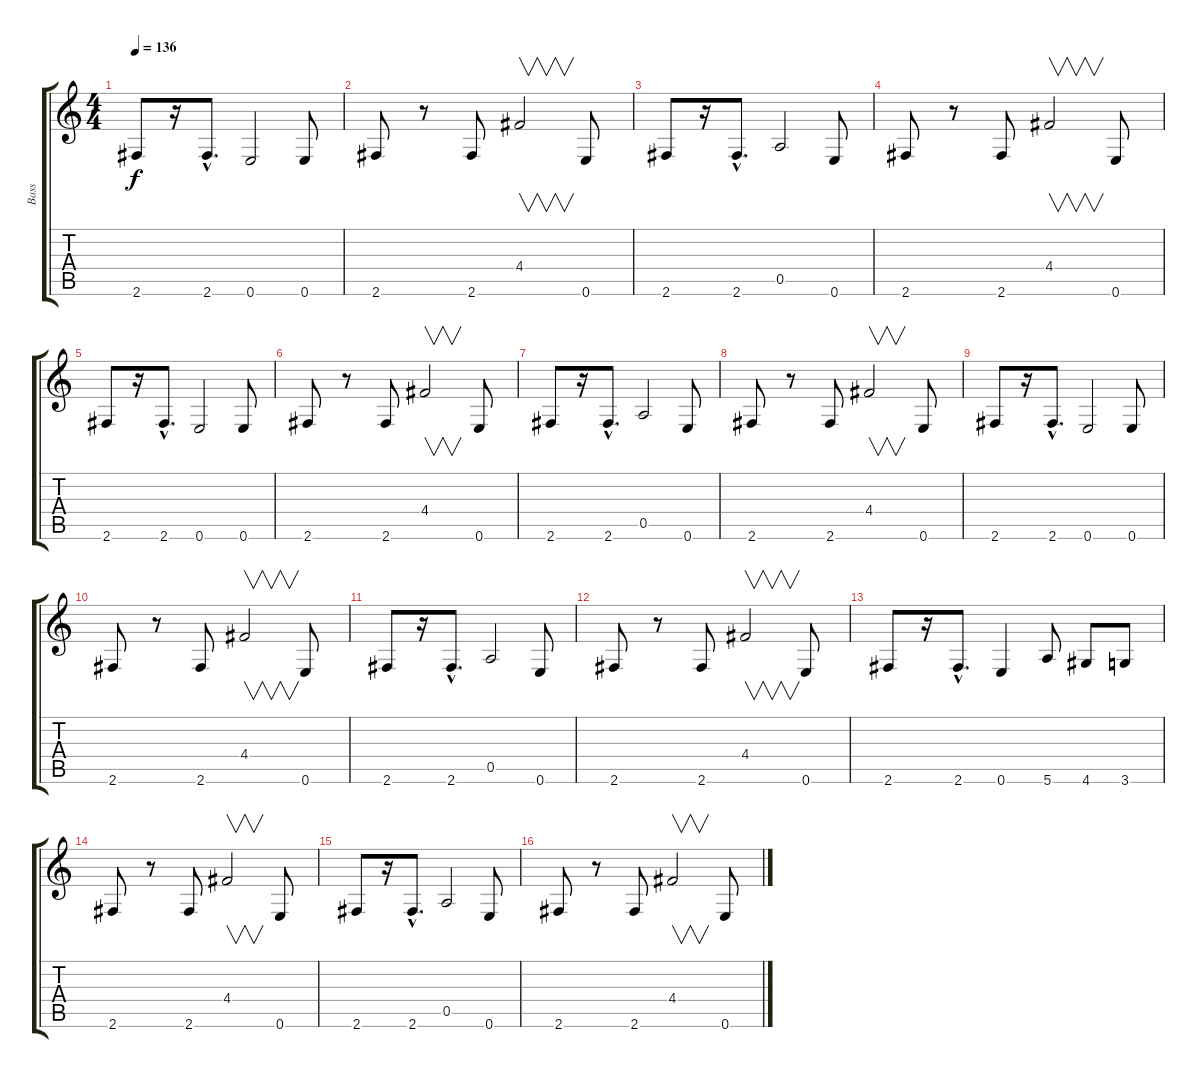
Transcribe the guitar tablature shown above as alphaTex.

\track ("Bass" "Bass") {instrument electricbasspick}
\staff {score tabs}
\tuning (E4 B3 G3 D3 A2 E2) {hide}
\ts (4 4)
\tempo 136
\clef g2
\ks c
2.6.8{dy f} r.16 2.6{hac}.8{d} 0.6.2 0.6.8 |
2.6.8 r.8 2.6.8 4.4.2{v} 0.6.8 |
2.6.8 r.16 2.6{hac}.8{d} 0.5.2 0.6.8 |
2.6.8 r.8 2.6.8 4.4.2{v} 0.6.8 |
2.6.8 r.16 2.6{hac}.8{d} 0.6.2 0.6.8 |
2.6.8 r.8 2.6.8 4.4.2{v} 0.6.8 |
2.6.8 r.16 2.6{hac}.8{d} 0.5.2 0.6.8 |
2.6.8 r.8 2.6.8 4.4.2{v} 0.6.8 |
2.6.8 r.16 2.6{hac}.8{d} 0.6.2 0.6.8 |
2.6.8 r.8 2.6.8 4.4.2{v} 0.6.8 |
2.6.8 r.16 2.6{hac}.8{d} 0.5.2 0.6.8 |
2.6.8 r.8 2.6.8 4.4.2{v} 0.6.8 |
2.6.8 r.16 2.6{hac}.8{d} 0.6.4 5.6.8 4.6.8 3.6.8 |
2.6.8 r.8 2.6.8 4.4.2{v} 0.6.8 |
2.6.8 r.16 2.6{hac}.8{d} 0.5.2 0.6.8 |
2.6.8 r.8 2.6.8 4.4.2{v} 0.6.8
